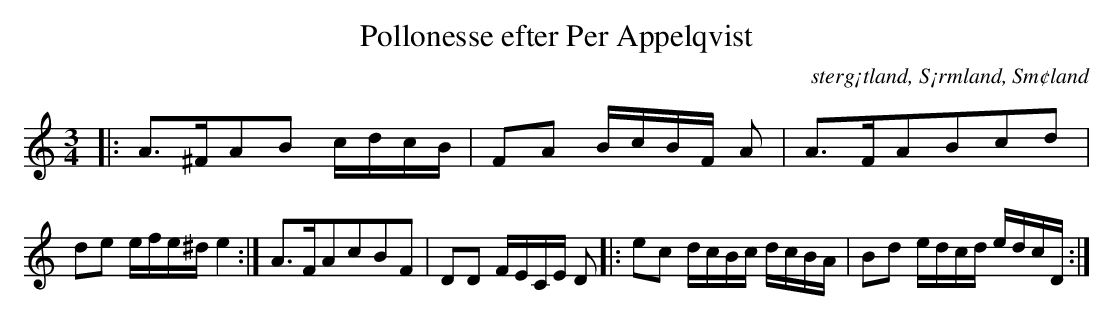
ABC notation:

X:1
T:Pollonesse efter Per Appelqvist
O: sterg¡tland, S¡rmland, Sm¢land
M:3/4
L:1/8
K:Notboken finns hos S¡dermanlands Spelmansf¡rbund och £r digitalt publicerad. Den har f¡rsetts med nummer 12.
|: A>^FAB c/2d/2c/2B/2| FA B/2c/2B/2F/2 A | A>FABcd | de e/2f/2e/2^d/2 e2:| A>FAcBF | DD F/2E/2C/2E/2 D |: ec d/2c/2B/2c/2 d/2c/2B/2A/2 | Bd e/2d/2c/2d/2 e/2d/2c/2D/2:|
